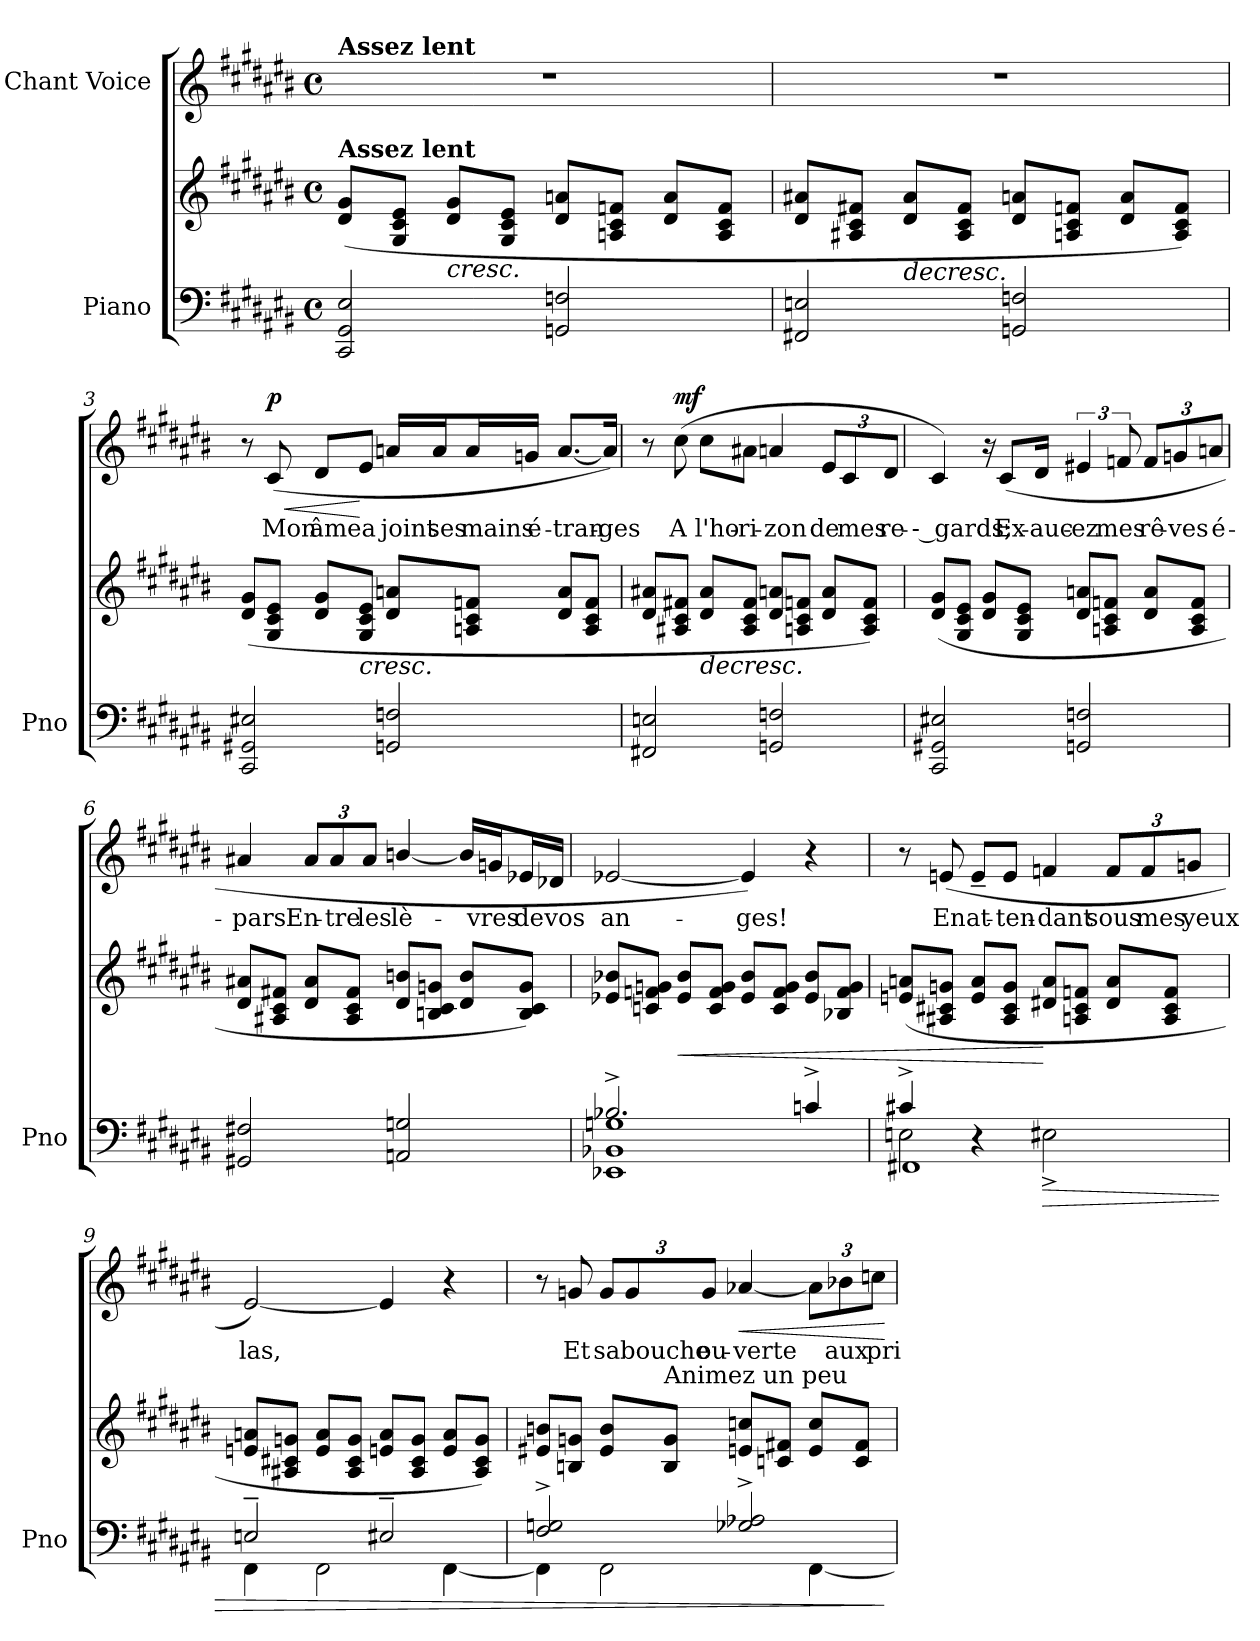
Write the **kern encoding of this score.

**kern	**kern	**dynam	**kern	**text	**dynam
*part2	*part2	*part2	*part1	*part1	*part1
*staff3	*staff2	*staff2/3	*staff1	*staff1	*staff1
*I"Piano	*	*	*I"Chant Voice	*	*
*I'Pno	*	*	*	*	*
*clefF4	*clefG2	*	*clefG2	*	*
*k[f#c#g#d#a#e#b#]	*k[f#c#g#d#a#e#b#]	*	*k[f#c#g#d#a#e#b#]	*	*
*M4/4	*M4/4	*	*M4/4	*	*
*met(c)	*met(c)	*	*met(c)	*	*
=1	=1	=1	=1	=1	=1
!	!	!	!LO:TX:a:B:t=Assez lent	!	!
!	!LO:TX:a:B:t=Assez lent	!	!	!	!
!	!	!LO:DY:b	!	!	!
!	!	!LO:DY:n=1:b	!	!	!
2CC#/ 2GG#/ 2E#/	(8d#/ 8g#/L	p other-dynamics	1r	.	.
.	8G#/ 8c#/ 8e#/J	.	.	.	.
!	!	!LO:HP:b	!	!	!
.	8d#/ 8g#/L	<	.	.	.
.	8G#/ 8c#/ 8e#/J	.	.	.	.
2GGn/ 2Fn/	8d#/ 8an/L	.	.	.	.
.	8An/ 8c#/ 8fn/J	.	.	.	.
.	8d#/ 8a/L	.	.	.	.
.	8A/ 8c#/ 8f/J	.	.	.	.
=2	=2	=2	=2	=2	=2
2FF#X/ 2En/	8d#/ 8a#X/L	.	1r	.	.
.	8A#X/ 8c#/ 8f#X/J	.	.	.	.
!	!	!LO:HP:b	!	!	!
.	8d#/ 8a#/L	>	.	.	.
.	8A#/ 8c#/ 8f#/J	.	.	.	.
2GGn/ 2Fn/	8d#/ 8an/L	.	.	.	.
.	8An/ 8c#/ 8fn/J	[	.	.	.
.	8d#/ 8a/L	.	.	.	.
.	8A/ 8c#/ 8f/J)	.	.	.	.
!!LO:LB:g=z
=3	=3	=3	=3	=3	=3
2CC#/ 2GG#X/ 2E#X/	(8d#/ 8g#/L	.	8r	.	.
!	!	!	!	!LO:LY:b	!LO:HP:b
!	!	!	!	!	!LO:DY:n=1:a
.	8G#/ 8c#/ 8e#/J	.	(>8c#/	Mon	< p
!	!	!	!	!LO:LY:b	!
.	8d#/ 8g#/L	.	8d#/L	âme	.
!	!	!LO:HP:b	!	!LO:LY:b	!
.	8G#/ 8c#/ 8e#/J	<	8e#/J	a	[
!	!	!	!	!LO:LY:b	!
2GGn/ 2Fn/	8d#/ 8an/L	.	16an/LL	joint	.
!	!	!	!	!LO:LY:b	!
.	.	.	16a/J	ses	.
!	!	!	!	!LO:LY:b	!
.	8An/ 8c#/ 8fn/J	.	16a/L	mains	.
!	!	!	!	!LO:LY:b	!
.	.	.	16gn/JJ	é-	.
!	!	!	!	!LO:LY:b	!
.	8d#/ 8a/L	]	[8.a/L	-tran-	.
.	8A/ 8c#/ 8f/J	.	.	.	.
!	!	!	!	!LO:LY:b	!
.	.	.	16a/Jk])	-ges	.
=4	=4	=4	=4	=4	=4
2FF#X/ 2En/	8d#/ 8a#X/L	.	8r	.	.
!	!	!	!	!LO:LY:b	!LO:DY:a
.	8A#X/ 8c#/ 8f#X/J	.	(8cc#\	A	mf
!	!	!LO:HP:b	!	!LO:LY:b	!
.	8d#/ 8a#/L	>	8cc#\L	l'ho-	.
!	!	!	!	!LO:LY:b	!
.	8A#/ 8c#/ 8f#/J	.	8a#X\J	-ri-	.
!	!	!	!	!LO:LY:b	!
2GGn/ 2Fn/	8d#/ 8an/L	.	4an/	-zon	.
.	8An/ 8c#/ 8fn/J	[	.	.	.
!	!	!	!	!LO:LY:b	!
.	8d#/ 8a/L	.	12e#/L	de	.
!	!	!	!	!LO:LY:b	!
.	.	.	12c#/	mes	.
.	8A/ 8c#/ 8f/J)	.	.	.	.
!	!	!	!	!LO:LY:b	!
.	.	.	12d#/J	re-	.
!!LO:LB:g=z
=5	=5	=5	=5	=5	=5
!	!	!	!	!LO:LY:b	!
2CC#/ 2GG#X/ 2E#X/	(8d#/ 8g#/L	.	4c#/)	-- gards;	.
.	8G#/ 8c#/ 8e#/J	.	.	.	.
.	8d#/ 8g#/L	.	16r	.	.
!	!	!	!	!LO:LY:b	!LO:DY:a
!	!	!	!	!	!LO:DY:n=1:a
.	.	.	(8c#/L	Ex-	pp other-dynamics
.	8G#/ 8c#/ 8e#/J	.	.	.	.
!	!	!	!	!LO:LY:b	!
.	.	.	16d#/Jk	-auc-	.
!	!	!	!	!LO:LY:b	!
2GGn/ 2Fn/	8d#/ 8an/L	.	6e#X/	ez	.
.	8An/ 8c#/ 8fn/J	.	.	.	.
!	!	!	!	!LO:LY:b	!
.	.	.	12fn/	mes	.
!	!	!	!	!LO:LY:b	!
.	8d#/ 8a/L	.	12f/L	rê-	.
!	!	!	!	!LO:LY:b	!
.	.	.	12gn/	-ves	.
.	8A/ 8c#/ 8f/J	.	.	.	.
!	!	!	!	!LO:LY:b	!
.	.	.	12an/J	é-	.
=6	=6	=6	=6	=6	=6
!	!	!	!	!LO:LY:b	!
2GG#X/ 2F#X/	8d#/ 8a#X/L	.	4a#X/	-pars	.
.	8A#X/ 8c#/ 8f#X/J	.	.	.	.
!	!	!	!	!LO:LY:b	!
.	8d#/ 8a#/L	.	12a#/L	En-	.
!	!	!	!	!LO:LY:b	!
.	.	.	12a#/	-tre	.
.	8A#/ 8c#/ 8f#/J	.	.	.	.
!	!	!	!	!LO:LY:b	!
.	.	.	12a#/J	les	.
!	!	!	!	!LO:LY:b	!
2AAn/ 2Gn/	8d#/ 8bn/L	.	[4bn/	lè-	.
.	8Bnj/ 8c#/ 8gn/J	.	.	.	.
.	8d#/ 8b/L	.	16b/LL]	.	.
!	!	!	!	!LO:LY:b	!
.	.	.	16gn/J	-vres	.
!	!	!	!	!LO:LY:b	!
.	8B/ 8c#/ 8g/J)	.	16e-X/L	de	.
!	!	!	!	!LO:LY:b	!
.	.	.	16d-X/JJ	vos	.
!!LO:PB:g=z
=7	=7	=7	=7	=7	=7
*^	*	*	*	*	*
!	!	!	!	!	!LO:LY:b	!
2.B-X^/	1EE-X 1BB-X 1Gn	8e-X/ 8b-X/L	.	[2e-X/	an-	.
.	.	8cn/ 8fn/ 8gn/J	.	.	.	.
!	!	!	!LO:HP:b	!	!	!
.	.	8e-/ 8b-/L	<	.	.	.
.	.	8c/ 8f/ 8g/J	.	.	.	.
!	!	!	!	!	!LO:LY:b	!
.	.	8e-/ 8b-/L	.	4e-/])	-ges!	.
.	.	8c/ 8f/ 8g/J	]	.	.	.
4cn^/	.	8e-/ 8b-/L	.	4r	.	.
.	.	8B-X/ 8f/ 8g/J	.	.	.	.
=8	=8	=8	=8	=8	=8	=8
*	*^	*	*	*	*	*
4c#X^/	2En\	1FF#X	(8en/ 8an/L	.	8r	.	.
!	!	!	!	!	!	!LO:LY:b	!LO:DY:a
!	!	!	!	!	!	!	!LO:DY:n=1:a
.	.	.	8A#X/ 8c#X/ 8gn/J	.	(>8en/	En	mf other-dynamics
!	!	!	!	!	!	!LO:LY:b	!
4r	.	.	8e/ 8a/L	.	8e~/L	at-	.
!	!	!	!	!	!	!LO:LY:b	!
.	.	.	8A#/ 8c#/ 8g/J	.	8e/J	-ten-	.
!	!	!	!	!LO:HP:n=1:b=2	!	!LO:LY:b	!
2ryy	2E#X^>\	.	8d#X/ 8a/L	[ >	4fn/	-dant	.
.	.	.	8An/ 8c#/ 8fn/J	.	.	.	.
!	!	!	!	!	!	!LO:LY:b	!
.	.	.	8d#/ 8a/L	.	12f/L	sous	.
!	!	!	!	!	!	!LO:LY:b	!
.	.	.	.	.	12f/	mes	.
.	.	.	8A/ 8c#/ 8f/J	.	.	.	.
!	!	!	!	!	!	!LO:LY:b	!
.	.	.	.	.	12gn/J	yeux	.
*	*v	*v	*	*	*	*	*
=9	=9	=9	=9	=9	=9	=9
!	!	!	!	!	!LO:LY:b	!
2En~/	4FF#\	8en/ 8an/L	.	[2e#/)	las,	.
.	.	8A#X/ 8c#X/ 8gn/J	.	.	.	.
.	2FF#\	8e/ 8a/L	.	.	.	.
.	.	8A#/ 8c#/ 8g/J	.	.	.	.
2E#X~/	.	8en/ 8a/L	.	4e#/]	.	.
.	.	8A#/ 8c#/ 8g/J	.	.	.	.
.	[4FF#\	8e/ 8a/L	.	4r	.	.
.	.	8A#/ 8c#/ 8g/J)	.	.	.	.
!!LO:LB:g=z
=10	=10	=10	=10	=10	=10	=10
2F#/^ 2Gn/^	4FF#\]	8e#X/ 8bn/L	.	8r	.	.
!	!	!	!	!	!LO:LY:b	!
.	.	8Bn/ 8gn/J	.	8gn/	Et	.
!	!	!	!	!	!LO:LY:b	!
.	2FF#\	8e#/ 8b/L	.	12g/L	sa	.
!	!	!	!	!	!LO:LY:b	!
.	.	.	.	12g/	bouche	.
!	!	!LO:TX:a:t=Animez un peu	!	!	!	!
.	.	8B/ 8g/J	.	.	.	.
!	!	!	!	!	!LO:LY:b	!
.	.	.	.	12g/J	ou-	.
!	!	!	!	!	!LO:LY:b	!LO:HP:b
2G-X/^ 2A-X/^	.	8en/ 8ccn/L	.	[4a-X/	-verte	<
.	.	8cn/ 8f#X/J	.	.	.	.
.	[4FF#\	8e/ 8cc/L	.	12a-\L]	.	.
!	!	!	!	!	!LO:LY:b	!
.	.	.	.	12b-X\	aux	.
.	.	8c/ 8f#/J	.	.	.	.
!	!	!	!	!	!LO:LY:b	!
.	.	.	.	12ccn\J	pri-	.
*v	*v	*	*	*	*	*
.	.	]	.	.	[
=	=	=	=	=	=
*-	*-	*-	*-	*-	*-
